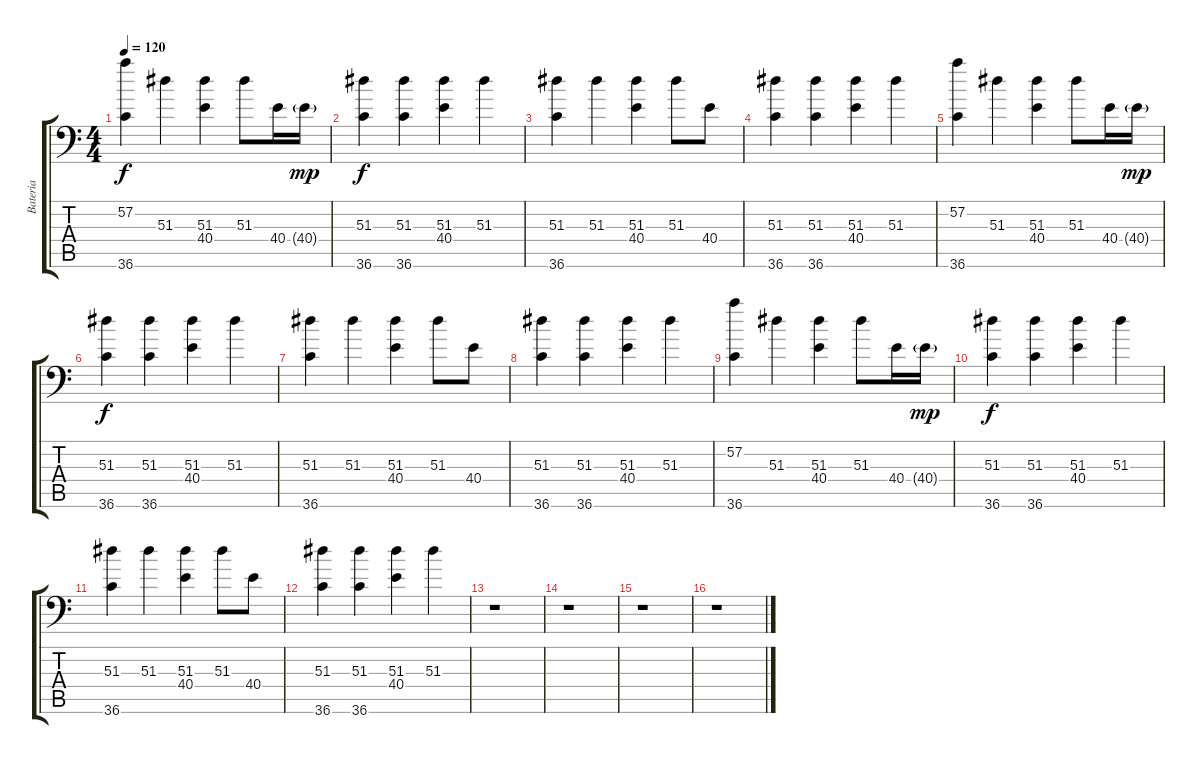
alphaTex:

\track ("Bateria" "Bateria") {instrument acousticgrandpiano}
\staff {score tabs}
\tuning (C-1 C-1 C-1 C-1 C-1 C-1) {hide}
\ts (4 4)
\tempo 120
\clef f4
\ks c
(57.2 36.6).4{dy f} 51.3.4 (51.3 40.4).4 51.3.8 40.4.16 40.4{g}.16{dy mp} |
(51.3 36.6).4{dy f} (51.3 36.6).4 (51.3 40.4).4 51.3.4 |
(51.3 36.6).4 51.3.4 (51.3 40.4).4 51.3.8 40.4.8 |
(51.3 36.6).4 (51.3 36.6).4 (51.3 40.4).4 51.3.4 |
(57.2 36.6).4 51.3.4 (51.3 40.4).4 51.3.8 40.4.16 40.4{g}.16{dy mp} |
(51.3 36.6).4{dy f} (51.3 36.6).4 (51.3 40.4).4 51.3.4 |
(51.3 36.6).4 51.3.4 (51.3 40.4).4 51.3.8 40.4.8 |
(51.3 36.6).4 (51.3 36.6).4 (51.3 40.4).4 51.3.4 |
(57.2 36.6).4 51.3.4 (51.3 40.4).4 51.3.8 40.4.16 40.4{g}.16{dy mp} |
(51.3 36.6).4{dy f} (51.3 36.6).4 (51.3 40.4).4 51.3.4 |
(51.3 36.6).4 51.3.4 (51.3 40.4).4 51.3.8 40.4.8 |
(51.3 36.6).4 (51.3 36.6).4 (51.3 40.4).4 51.3.4 |
r.1 |
r.1 |
r.1 |
r.1
